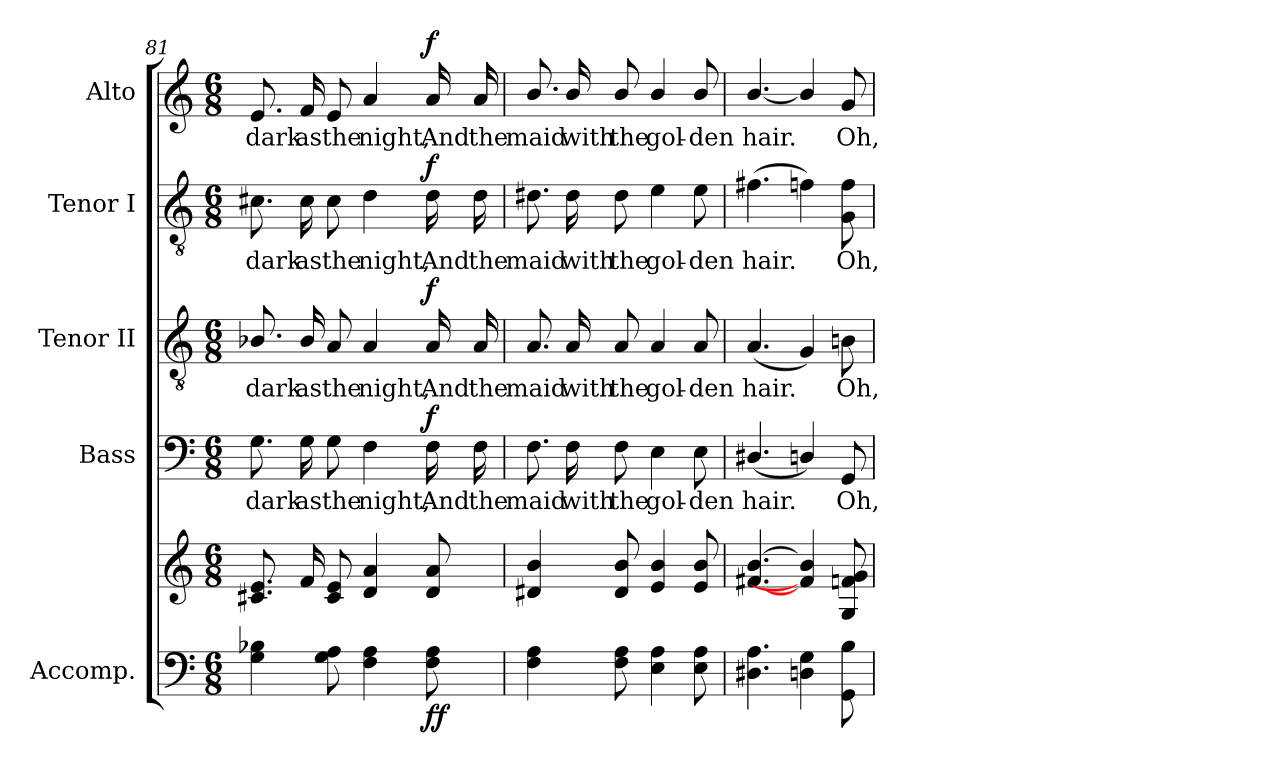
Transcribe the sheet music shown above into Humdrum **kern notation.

**kern	**kern	**dynam	**kern	**text	**dynam	**kern	**text	**dynam	**kern	**text	**dynam	**kern	**text	**dynam
*part5	*part5	*part5	*part4	*part4	*part4	*part3	*part3	*part3	*part2	*part2	*part2	*part1	*part1	*part1
*staff6	*staff5	*staff5/6	*staff4	*staff4	*staff4	*staff3	*staff3	*staff3	*staff2	*staff2	*staff2	*staff1	*staff1	*staff1
*I"Accomp.	*	*	*I"Bass	*	*	*I"Tenor II	*	*	*I"Tenor I	*	*	*I"Alto	*	*
*	*	*	*I'B	*	*	*I'T II	*	*	*I'T I	*	*	*I'A	*	*
*clefF4	*clefG2	*	*clefF4	*	*	*clefGv2	*	*	*clefGv2	*	*	*clefG2	*	*
*k[]	*k[]	*	*k[]	*	*	*k[]	*	*	*k[]	*	*	*k[]	*	*
*C:	*C:	*	*C:	*	*	*C:	*	*	*C:	*	*	*C:	*	*
*M6/8	*M6/8	*	*M6/8	*	*	*M6/8	*	*	*M6/8	*	*	*M6/8	*	*
=81	=81	=81	=81	=81	=81	=81	=81	=81	=81	=81	=81	=81	=81	=81
!	!	!	!	!LO:LY:b	!	!	!LO:LY:b	!	!	!LO:LY:b	!	!	!LO:LY:b	!
4G 4B-X	8.c#X 8.eL	.	8.G	dark	.	8.B-X/	dark	.	8.c#X	dark	.	8.e	dark	.
!	!	!	!	!LO:LY:b	!	!	!LO:LY:b	!	!	!LO:LY:b	!	!	!LO:LY:b	!
.	16fL	.	16G	as	.	16B-/	as	.	16c#	as	.	16f	as	.
!	!	!	!	!LO:LY:b	!	!	!LO:LY:b	!	!	!LO:LY:b	!	!	!LO:LY:b	!
8G 8A	8c# 8eJ	.	8G	the	.	8A	the	.	8c#	the	.	8e	the	.
!	!	!	!	!LO:LY:b	!	!	!LO:LY:b	!	!	!LO:LY:b	!	!	!LO:LY:b	!
4F 4A	4d 4a	.	4F	night,	.	4A	night,	.	4d	night,	.	4a	night,	.
!	!	!LO:DY:b=2	!	!LO:LY:b	!	!	!LO:LY:b	!	!	!LO:LY:b	!	!	!LO:LY:b	!
!	!	!LO:DY:n=1:b	!	!	!LO:DY:b	!	!	!LO:DY:b	!	!	!LO:DY:b	!	!	!LO:DY:b
8F 8A	8d 8a	f f	16F	And	f	16A	And	f	16d	And	f	16a	And	f
!	!	!	!	!LO:LY:b	!	!	!LO:LY:b	!	!	!LO:LY:b	!	!	!LO:LY:b	!
.	.	.	16F	the	.	16A	the	.	16d	the	.	16a	the	.
=82	=82	=82	=82	=82	=82	=82	=82	=82	=82	=82	=82	=82	=82	=82
!	!	!	!	!LO:LY:b	!	!	!LO:LY:b	!	!	!LO:LY:b	!	!	!LO:LY:b	!
4F 4A	4d#X 4b	.	8.F	maid	.	8.A	maid	.	8.d#X	maid	.	8.b/	maid	.
!	!	!	!	!LO:LY:b	!	!	!LO:LY:b	!	!	!LO:LY:b	!	!	!LO:LY:b	!
.	.	.	16F	with	.	16A	with	.	16d#	with	.	16b/	with	.
!	!	!	!	!LO:LY:b	!	!	!LO:LY:b	!	!	!LO:LY:b	!	!	!LO:LY:b	!
8F 8A	8d# 8b	.	8F	the	.	8A	the	.	8d#	the	.	8b/	the	.
!	!	!	!	!LO:LY:b	!	!	!LO:LY:b	!	!	!LO:LY:b	!	!	!LO:LY:b	!
4E 4A	4e 4b	.	4E	gol-	.	4A	gol-	.	4e	gol-	.	4b/	gol-	.
!	!	!	!	!LO:LY:b	!	!	!LO:LY:b	!	!	!LO:LY:b	!	!	!LO:LY:b	!
8E 8A	8e 8b	.	8E	-den	.	8A	-den	.	8e	-den	.	8b/	-den	.
=83	=83	=83	=83	=83	=83	=83	=83	=83	=83	=83	=83	=83	=83	=83
!	!	!	!	!LO:LY:b	!	!	!LO:LY:b	!	!	!LO:LY:b	!	!	!LO:LY:b	!
4.D#X\ 4.A\	[4.f#X [4.b	.	(<4.D#X/	hair.	.	(<4.A	hair.	.	(>4.f#X	hair.	.	[4.b/	hair.	.
4Dn\ 4G\	4f] 4b]	.	4Dn/)	.	.	4G)	.	.	4fn)	.	.	4b/]	.	.
!	!	!	!	!LO:LY:b	!	!	!LO:LY:b	!	!	!LO:LY:b	!	!	!LO:LY:b	!
8GG 8B	8G 8f 8g	.	8GG	Oh,	.	8Bn	Oh,	.	8G 8f	Oh,	.	8g	Oh,	.
=	=	=	=	=	=	=	=	=	=	=	=	=	=	=
*-	*-	*-	*-	*-	*-	*-	*-	*-	*-	*-	*-	*-	*-	*-
